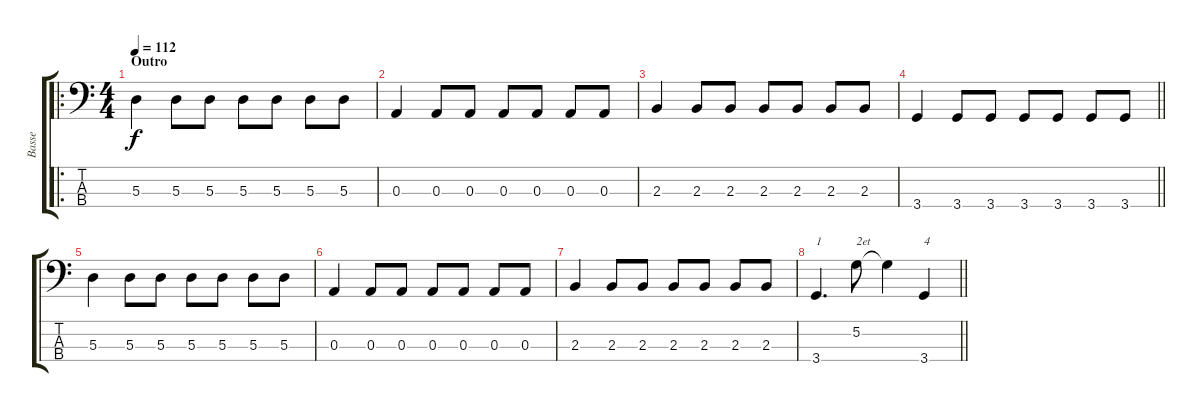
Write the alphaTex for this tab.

\track ("Basse" "Basse") {instrument electricbassfinger}
\staff {score tabs}
\tuning (G2 D2 A1 E1) {hide}
\ro
\ts (4 4)
\section ("" "Outro")
\tempo 112
\clef f4
\ks c
5.3.4{dy f} 5.3.8 5.3.8 5.3.8 5.3.8 5.3.8 5.3.8 |
0.3.4 0.3.8 0.3.8 0.3.8 0.3.8 0.3.8 0.3.8 |
2.3.4 2.3.8 2.3.8 2.3.8 2.3.8 2.3.8 2.3.8 |
\barLineRight lightlight
3.4.4 3.4.8 3.4.8 3.4.8 3.4.8 3.4.8 3.4.8 |
5.3.4 5.3.8 5.3.8 5.3.8 5.3.8 5.3.8 5.3.8 |
0.3.4 0.3.8 0.3.8 0.3.8 0.3.8 0.3.8 0.3.8 |
2.3.4 2.3.8 2.3.8 2.3.8 2.3.8 2.3.8 2.3.8 |
\barLineRight lightlight
3.4.4{d txt "1"} 5.2.8{txt "2et"} 5.2{t}.4 3.4.4{txt "4"}
